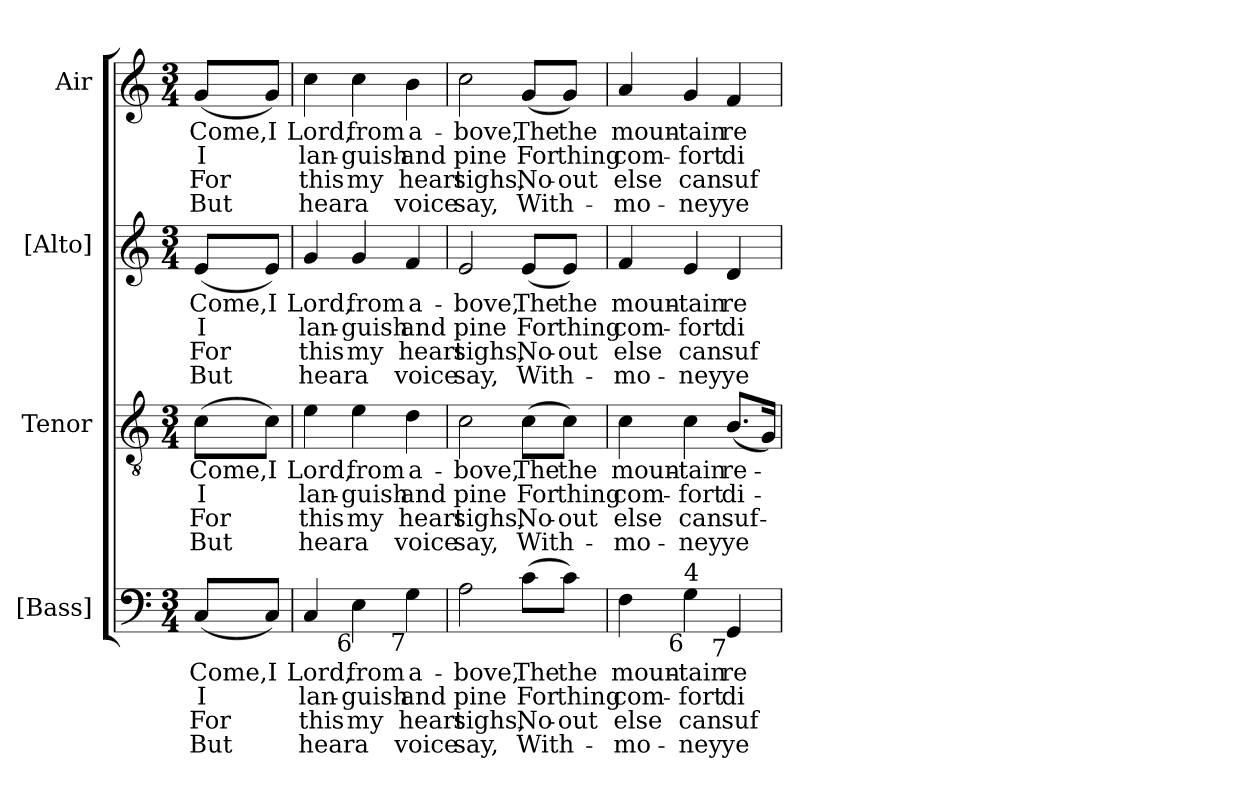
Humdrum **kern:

**kern	**text	**text	**text	**text	**kern	**text	**text	**text	**text	**kern	**text	**text	**text	**text	**kern	**text	**text	**text	**text
*part4	*part4	*part4	*part4	*part4	*part3	*part3	*part3	*part3	*part3	*part2	*part2	*part2	*part2	*part2	*part1	*part1	*part1	*part1	*part1
*staff4	*staff4	*staff4	*staff4	*staff4	*staff3	*staff3	*staff3	*staff3	*staff3	*staff2	*staff2	*staff2	*staff2	*staff2	*staff1	*staff1	*staff1	*staff1	*staff1
*I"[Bass]	*	*	*	*	*I"Tenor	*	*	*	*	*I"[Alto]	*	*	*	*	*I"Air	*	*	*	*
*I'B.	*	*	*	*	*I'T.	*	*	*	*	*I'A.	*	*	*	*	*	*	*	*	*
!!LO:PB:g=z
*clefF4	*	*	*	*	*clefGv2	*	*	*	*	*clefG2	*	*	*	*	*clefG2	*	*	*	*
*	*	*	*	*	*ITrd7c12	*	*	*	*	*	*	*	*	*	*	*	*	*	*
*k[]	*	*	*	*	*k[]	*	*	*	*	*k[]	*	*	*	*	*k[]	*	*	*	*
*C:	*	*	*	*	*C:	*	*	*	*	*C:	*	*	*	*	*C:	*	*	*	*
*M3/4	*	*	*	*	*M3/4	*	*	*	*	*M3/4	*	*	*	*	*M3/4	*	*	*	*
=	=	=	=	=	=	=	=	=	=	=	=	=	=	=	=	=	=	=	=
!	!LO:LY:b:color=#000000	!LO:LY:b:color=#000000	!LO:LY:b:color=#000000	!LO:LY:b:color=#000000	!	!	!	!	!	!	!	!	!	!	!	!	!	!	!
!	!	!	!	!	!	!LO:LY:b:color=#000000	!LO:LY:b:color=#000000	!LO:LY:b:color=#000000	!LO:LY:b:color=#000000	!	!	!	!	!	!	!	!	!	!
!	!	!	!	!	!	!	!	!	!	!	!LO:LY:b:color=#000000	!LO:LY:b:color=#000000	!LO:LY:b:color=#000000	!LO:LY:b:color=#000000	!	!	!	!	!
!	!	!	!	!	!	!	!	!	!	!	!	!	!	!	!	!LO:LY:b:color=#000000	!LO:LY:b:color=#000000	!LO:LY:b:color=#000000	!LO:LY:b:color=#000000
(8Ci/L	Come,	I	For	But	(8Ci\L	Come,	I	For	But	(8ei/L	Come,	I	For	But	(8gi/L	Come,	I	For	But
!	!LO:LY:b:color=#000000	!	!	!	!	!	!	!	!	!	!	!	!	!	!	!	!	!	!
!	!	!	!	!	!	!LO:LY:b:color=#000000	!	!	!	!	!	!	!	!	!	!	!	!	!
!	!	!	!	!	!	!	!	!	!	!	!LO:LY:b:color=#000000	!	!	!	!	!	!	!	!
!	!	!	!	!	!	!	!	!	!	!	!	!	!	!	!	!LO:LY:b:color=#000000	!	!	!
8Ci/J)	I	.	.	.	8Ci\J)	I	.	.	.	8ei/J)	I	.	.	.	8gi/J)	I	.	.	.
=1	=1	=1	=1	=1	=1	=1	=1	=1	=1	=1	=1	=1	=1	=1	=1	=1	=1	=1	=1
!	!LO:LY:b:color=#000000	!LO:LY:b:color=#000000	!LO:LY:b:color=#000000	!LO:LY:b:color=#000000	!	!	!	!	!	!	!	!	!	!	!	!	!	!	!
!	!	!	!	!	!	!LO:LY:b:color=#000000	!LO:LY:b:color=#000000	!LO:LY:b:color=#000000	!LO:LY:b:color=#000000	!	!	!	!	!	!	!	!	!	!
!	!	!	!	!	!	!	!	!	!	!	!LO:LY:b:color=#000000	!LO:LY:b:color=#000000	!LO:LY:b:color=#000000	!LO:LY:b:color=#000000	!	!	!	!	!
!	!	!	!	!	!	!	!	!	!	!	!	!	!	!	!	!LO:LY:b:color=#000000	!LO:LY:b:color=#000000	!LO:LY:b:color=#000000	!LO:LY:b:color=#000000
4Ci/	Lord,	lan-	this	hear	4Ei\	Lord,	lan-	this	hear	4gi/	Lord,	lan-	this	hear	4cci\	Lord,	lan-	this	hear
!	!LO:LY:b:color=#000000	!LO:LY:b:color=#000000	!LO:LY:b:color=#000000	!LO:LY:b:color=#000000	!	!	!	!	!	!	!	!	!	!	!	!	!	!	!
!	!	!	!	!	!	!LO:LY:b:color=#000000	!LO:LY:b:color=#000000	!LO:LY:b:color=#000000	!LO:LY:b:color=#000000	!	!	!	!	!	!	!	!	!	!
!	!	!	!	!	!	!	!	!	!	!	!LO:LY:b:color=#000000	!LO:LY:b:color=#000000	!LO:LY:b:color=#000000	!LO:LY:b:color=#000000	!	!	!	!	!
!LO:TX:b:rj:t=6	!	!	!	!	!	!	!	!	!	!	!	!	!	!	!	!	!	!	!
!	!	!	!	!	!	!	!	!	!	!	!	!	!	!	!	!LO:LY:b:color=#000000	!LO:LY:b:color=#000000	!LO:LY:b:color=#000000	!LO:LY:b:color=#000000
4Ei\	from	-guish	my	a	4Ei\	from	-guish	my	a	4gi/	from	-guish	my	a	4cci\	from	-guish	my	a
!	!LO:LY:b:color=#000000	!LO:LY:b:color=#000000	!LO:LY:b:color=#000000	!LO:LY:b:color=#000000	!	!	!	!	!	!	!	!	!	!	!	!	!	!	!
!	!	!	!	!	!	!LO:LY:b:color=#000000	!LO:LY:b:color=#000000	!LO:LY:b:color=#000000	!LO:LY:b:color=#000000	!	!	!	!	!	!	!	!	!	!
!	!	!	!	!	!	!	!	!	!	!	!LO:LY:b:color=#000000	!LO:LY:b:color=#000000	!LO:LY:b:color=#000000	!LO:LY:b:color=#000000	!	!	!	!	!
!LO:TX:b:rj:t=7	!	!	!	!	!	!	!	!	!	!	!	!	!	!	!	!	!	!	!
!	!	!	!	!	!	!	!	!	!	!	!	!	!	!	!	!LO:LY:b:color=#000000	!LO:LY:b:color=#000000	!LO:LY:b:color=#000000	!LO:LY:b:color=#000000
4Gi\	a-	and	heart	voice	4Di\	a-	and	heart	voice	4fi/	a-	and	heart	voice	4bi\	a-	and	heart	voice
=2	=2	=2	=2	=2	=2	=2	=2	=2	=2	=2	=2	=2	=2	=2	=2	=2	=2	=2	=2
!	!LO:LY:b:color=#000000	!LO:LY:b:color=#000000	!LO:LY:b:color=#000000	!LO:LY:b:color=#000000	!	!	!	!	!	!	!	!	!	!	!	!	!	!	!
!	!	!	!	!	!	!LO:LY:b:color=#000000	!LO:LY:b:color=#000000	!LO:LY:b:color=#000000	!LO:LY:b:color=#000000	!	!	!	!	!	!	!	!	!	!
!	!	!	!	!	!	!	!	!	!	!	!LO:LY:b:color=#000000	!LO:LY:b:color=#000000	!LO:LY:b:color=#000000	!LO:LY:b:color=#000000	!	!	!	!	!
!	!	!	!	!	!	!	!	!	!	!	!	!	!	!	!	!LO:LY:b:color=#000000	!LO:LY:b:color=#000000	!LO:LY:b:color=#000000	!LO:LY:b:color=#000000
2Ai\	-bove,	pine	sighs,	say,	2Ci\	-bove,	pine	sighs,	say,	2ei/	-bove,	pine	sighs,	say,	2cci\	-bove,	pine	sighs,	say,
!	!LO:LY:b:color=#000000	!LO:LY:b:color=#000000	!LO:LY:b:color=#000000	!LO:LY:b:color=#000000	!	!	!	!	!	!	!	!	!	!	!	!	!	!	!
!	!	!	!	!	!	!LO:LY:b:color=#000000	!LO:LY:b:color=#000000	!LO:LY:b:color=#000000	!LO:LY:b:color=#000000	!	!	!	!	!	!	!	!	!	!
!	!	!	!	!	!	!	!	!	!	!	!LO:LY:b:color=#000000	!LO:LY:b:color=#000000	!LO:LY:b:color=#000000	!LO:LY:b:color=#000000	!	!	!	!	!
!	!	!	!	!	!	!	!	!	!	!	!	!	!	!	!	!LO:LY:b:color=#000000	!LO:LY:b:color=#000000	!LO:LY:b:color=#000000	!LO:LY:b:color=#000000
(8ci\L	The	For	No-	-With-	(8Ci\L	The	For	No-	-With-	(8ei/L	The	For	No-	-With-	(8gi/L	The	For	No-	-With-
!	!LO:LY:b:color=#000000	!LO:LY:b:color=#000000	!LO:LY:b:color=#000000	!	!	!	!	!	!	!	!	!	!	!	!	!	!	!	!
!	!	!	!	!	!	!LO:LY:b:color=#000000	!LO:LY:b:color=#000000	!LO:LY:b:color=#000000	!	!	!	!	!	!	!	!	!	!	!
!	!	!	!	!	!	!	!	!	!	!	!LO:LY:b:color=#000000	!LO:LY:b:color=#000000	!LO:LY:b:color=#000000	!	!	!	!	!	!
!	!	!	!	!	!	!	!	!	!	!	!	!	!	!	!	!LO:LY:b:color=#000000	!LO:LY:b:color=#000000	!LO:LY:b:color=#000000	!
8ci\J)	the	-thing	out	.	8Ci\J)	the	-thing	out	.	8ei/J)	the	-thing	out	.	8gi/J)	the	-thing	out	.
=3	=3	=3	=3	=3	=3	=3	=3	=3	=3	=3	=3	=3	=3	=3	=3	=3	=3	=3	=3
!	!LO:LY:b:color=#000000	!LO:LY:b:color=#000000	!LO:LY:b:color=#000000	!LO:LY:b:color=#000000	!	!	!	!	!	!	!	!	!	!	!	!	!	!	!
!	!	!	!	!	!	!LO:LY:b:color=#000000	!LO:LY:b:color=#000000	!LO:LY:b:color=#000000	!LO:LY:b:color=#000000	!	!	!	!	!	!	!	!	!	!
!	!	!	!	!	!	!	!	!	!	!	!LO:LY:b:color=#000000	!LO:LY:b:color=#000000	!LO:LY:b:color=#000000	!LO:LY:b:color=#000000	!	!	!	!	!
!	!	!	!	!	!	!	!	!	!	!	!	!	!	!	!	!LO:LY:b:color=#000000	!LO:LY:b:color=#000000	!LO:LY:b:color=#000000	!LO:LY:b:color=#000000
4Fi\	moun-	com-	-else	mo-	4Ci\	moun-	com-	-else	mo-	4fi/	moun-	com-	-else	mo-	4ai/	moun-	com-	-else	mo-
!	!LO:LY:b:color=#000000	!LO:LY:b:color=#000000	!LO:LY:b:color=#000000	!LO:LY:b:color=#000000	!	!	!	!	!	!	!	!	!	!	!	!	!	!	!
!	!	!	!	!	!	!LO:LY:b:color=#000000	!LO:LY:b:color=#000000	!LO:LY:b:color=#000000	!LO:LY:b:color=#000000	!	!	!	!	!	!	!	!	!	!
!	!	!	!	!	!	!	!	!	!	!	!LO:LY:b:color=#000000	!LO:LY:b:color=#000000	!LO:LY:b:color=#000000	!LO:LY:b:color=#000000	!	!	!	!	!
!LO:TX:b:rj:t=6	!	!	!	!	!	!	!	!	!	!	!	!	!	!	!	!	!	!	!
!LO:TX:t=4	!	!	!	!	!	!	!	!	!	!	!	!	!	!	!	!	!	!	!
!	!	!	!	!	!	!	!	!	!	!	!	!	!	!	!	!LO:LY:b:color=#000000	!LO:LY:b:color=#000000	!LO:LY:b:color=#000000	!LO:LY:b:color=#000000
4Gi\	-tain	-fort	can	ney	4Ci\	-tain	-fort	can	ney	4ei/	-tain	-fort	can	ney	4gi/	-tain	-fort	can	ney
!	!LO:LY:b:color=#000000	!LO:LY:b:color=#000000	!LO:LY:b:color=#000000	!LO:LY:b:color=#000000	!	!	!	!	!	!	!	!	!	!	!	!	!	!	!
!	!	!	!	!	!	!LO:LY:b:color=#000000	!LO:LY:b:color=#000000	!LO:LY:b:color=#000000	!LO:LY:b:color=#000000	!	!	!	!	!	!	!	!	!	!
!	!	!	!	!	!	!	!	!	!	!	!LO:LY:b:color=#000000	!LO:LY:b:color=#000000	!LO:LY:b:color=#000000	!LO:LY:b:color=#000000	!	!	!	!	!
!LO:TX:b:rj:t=7	!	!	!	!	!	!	!	!	!	!	!	!	!	!	!	!	!	!	!
!	!	!	!	!	!	!	!	!	!	!	!	!	!	!	!	!LO:LY:b:color=#000000	!LO:LY:b:color=#000000	!LO:LY:b:color=#000000	!LO:LY:b:color=#000000
4GGi/	re-	di-	suf-	-ye	(8.BBi/L	re-	di-	suf-	-ye	4di/	re-	di-	suf-	-ye	4fi/	re-	di-	suf-	-ye
.	.	.	.	.	16GGi/Jk)	.	.	.	.	.	.	.	.	.	.	.	.	.	.
=	=	=	=	=	=	=	=	=	=	=	=	=	=	=	=	=	=	=	=
*-	*-	*-	*-	*-	*-	*-	*-	*-	*-	*-	*-	*-	*-	*-	*-	*-	*-	*-	*-
